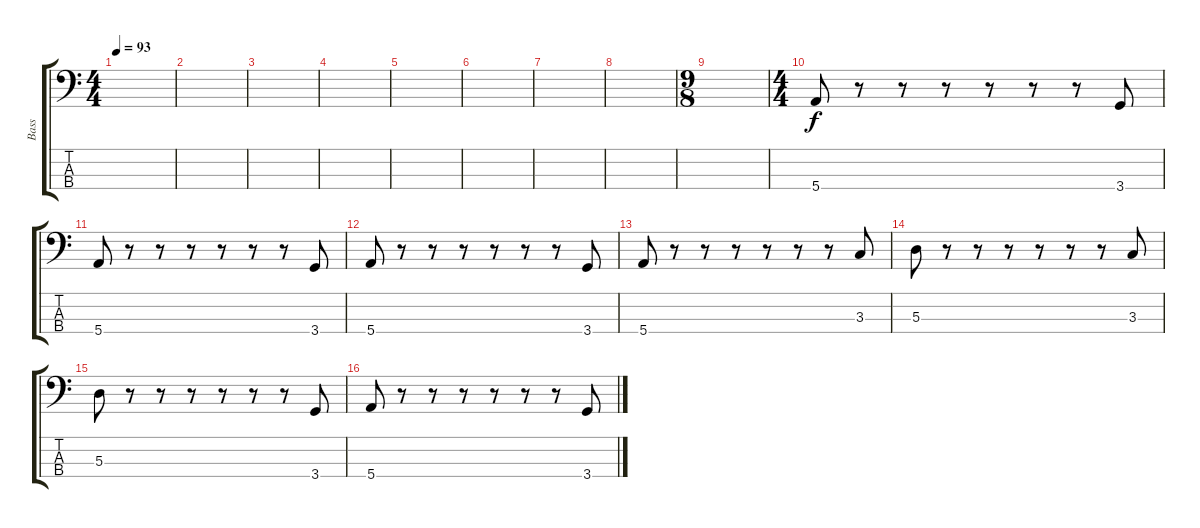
\track ("Bass" "Bass") {instrument electricbassfinger}
\staff {score tabs}
\tuning (G2 D2 A1 E1) {hide}
\ts (4 4)
\tempo 93
\clef f4
\ks c
|
|
|
|
|
|
|
|
\ts (9 8)
|
\ts (4 4)
5.4.8 r.8 r.8 r.8 r.8 r.8 r.8 3.4.8 |
5.4.8 r.8 r.8 r.8 r.8 r.8 r.8 3.4.8 |
5.4.8 r.8 r.8 r.8 r.8 r.8 r.8 3.4.8 |
5.4.8 r.8 r.8 r.8 r.8 r.8 r.8 3.3.8 |
5.3.8 r.8 r.8 r.8 r.8 r.8 r.8 3.3.8 |
5.3.8 r.8 r.8 r.8 r.8 r.8 r.8 3.4.8 |
5.4.8 r.8 r.8 r.8 r.8 r.8 r.8 3.4.8
